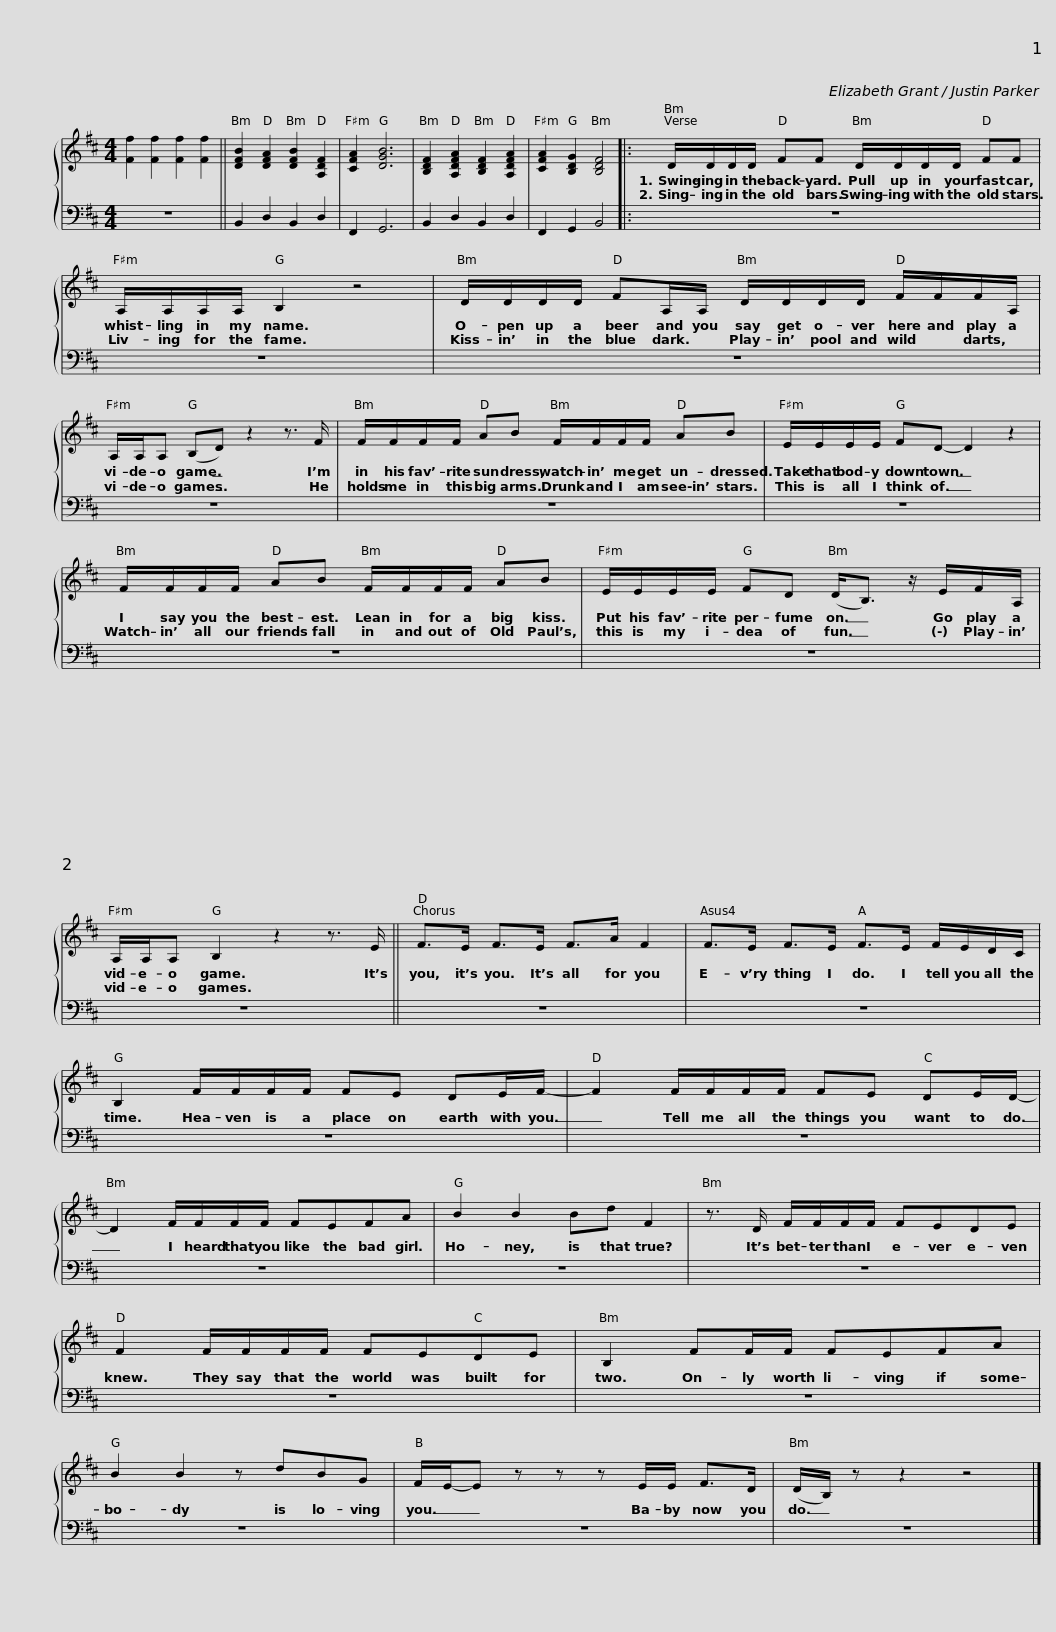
X:1
%%score { 1 | 2 }
L:1/8
M:4/4
I:linebreak $
K:D
V:1 treble
V:2 bass
V:1
 [Ff]2 [Ff]2 [Ff]2 [Ff]2 || [DFB]2 [DFA]2 [DFB]2 [A,DF]2 | [CFA]2 [DGB]6 | [B,DF]2 [A,DFA]2 [B,DF]2 [A,DFA]2 | [CFA]2 [B,DG]2 [B,DF]4 |:$ %5
 D/D/D/D/ FF D/D/D/D/ FF | A,/A,/A,/A,/ B,2 z4 |$ D/D/D/D/ FA,/A,/ D/D/D/D/ F/F/F/A,/ | A,/A,/A, (B,D) z2 z3/2 F/ |$ F/F/F/F/ AB F/F/F/F/ AB | %10
 E/E/E/E/ FD- D2 z2 |$ F/F/F/F/ AB F/F/F/F/ AB |$ E/E/E/E/ FD (D<B,) z/ E/F/A,/ | A,/A,/A, B,2 z2 z3/2 E/ || F>E F>E F>A F2 |$ %15
 F>E F>E F>E F/E/D/C/ | B,2 F/F/F/F/ FE DE/F/- |$ F2 F/F/F/F/ FE DE/D/- | D2 F/F/F/F/ FEFA |$ B2 B2 Bd F2 | %20
 z3/2 D/ F/F/F/F/ FEDE |$ F2 F/F/F/F/ FEDE | B,2 FF/F/ FEFA | B2 B2 z dBG |$ F/E/-E z z z E/E/ F>D | %25
 (D/B,/) z z2 z4 |] %26
V:2
 z8 || B,,2 D,2 B,,2 D,2 | F,,2 G,,6 | B,,2 D,2 B,,2 D,2 | F,,2 G,,2 B,,4 |:$ %5
 z8 | z8 |$ z8 | z8 |$ z8 | %10
 z8 |$ z8 |$ z8 | z8 || z8 |$ %15
 z8 | z8 |$ z8 | z8 |$ z8 | %20
 z8 |$ z8 | z8 | z8 |$ z8 | %25
 z8 |] %26
